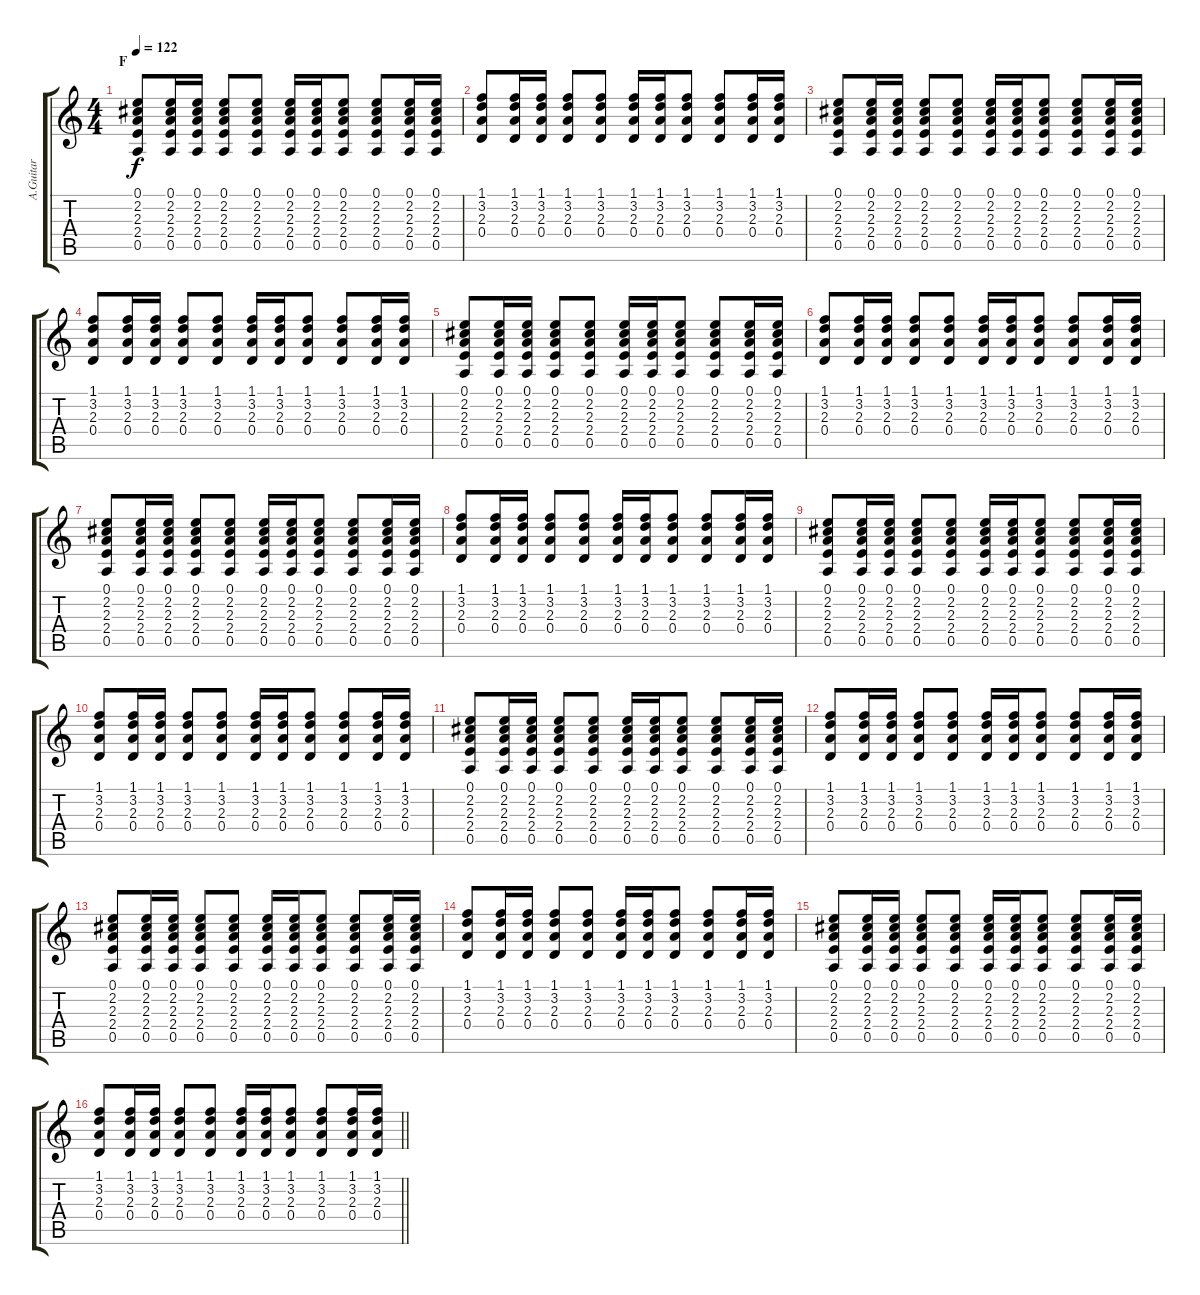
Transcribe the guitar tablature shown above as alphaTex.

\track ("A.Guitar " "A.Guitar ") {instrument acousticguitarsteel}
\staff {score tabs}
\tuning (E4 B3 G3 D3 A2 E2) {hide}
\ts (4 4)
\section ("" "F")
\tempo 122
\clef g2
\ks c
(0.1 2.2 2.3 2.4 0.5).8{dy f} (0.1 2.2 2.3 2.4 0.5).16 (0.1 2.2 2.3 2.4 0.5).16 (0.1 2.2 2.3 2.4 0.5).8 (0.1 2.2 2.3 2.4 0.5).8 (0.1 2.2 2.3 2.4 0.5).16 (0.1 2.2 2.3 2.4 0.5).16 (0.1 2.2 2.3 2.4 0.5).8 (0.1 2.2 2.3 2.4 0.5).8 (0.1 2.2 2.3 2.4 0.5).16 (0.1 2.2 2.3 2.4 0.5).16 |
(1.1 3.2 2.3 0.4).8 (1.1 3.2 2.3 0.4).16 (1.1 3.2 2.3 0.4).16 (1.1 3.2 2.3 0.4).8 (1.1 3.2 2.3 0.4).8 (1.1 3.2 2.3 0.4).16 (1.1 3.2 2.3 0.4).16 (1.1 3.2 2.3 0.4).8 (1.1 3.2 2.3 0.4).8 (1.1 3.2 2.3 0.4).16 (1.1 3.2 2.3 0.4).16 |
(0.1 2.2 2.3 2.4 0.5).8 (0.1 2.2 2.3 2.4 0.5).16 (0.1 2.2 2.3 2.4 0.5).16 (0.1 2.2 2.3 2.4 0.5).8 (0.1 2.2 2.3 2.4 0.5).8 (0.1 2.2 2.3 2.4 0.5).16 (0.1 2.2 2.3 2.4 0.5).16 (0.1 2.2 2.3 2.4 0.5).8 (0.1 2.2 2.3 2.4 0.5).8 (0.1 2.2 2.3 2.4 0.5).16 (0.1 2.2 2.3 2.4 0.5).16 |
(1.1 3.2 2.3 0.4).8 (1.1 3.2 2.3 0.4).16 (1.1 3.2 2.3 0.4).16 (1.1 3.2 2.3 0.4).8 (1.1 3.2 2.3 0.4).8 (1.1 3.2 2.3 0.4).16 (1.1 3.2 2.3 0.4).16 (1.1 3.2 2.3 0.4).8 (1.1 3.2 2.3 0.4).8 (1.1 3.2 2.3 0.4).16 (1.1 3.2 2.3 0.4).16 |
(0.1 2.2 2.3 2.4 0.5).8 (0.1 2.2 2.3 2.4 0.5).16 (0.1 2.2 2.3 2.4 0.5).16 (0.1 2.2 2.3 2.4 0.5).8 (0.1 2.2 2.3 2.4 0.5).8 (0.1 2.2 2.3 2.4 0.5).16 (0.1 2.2 2.3 2.4 0.5).16 (0.1 2.2 2.3 2.4 0.5).8 (0.1 2.2 2.3 2.4 0.5).8 (0.1 2.2 2.3 2.4 0.5).16 (0.1 2.2 2.3 2.4 0.5).16 |
(1.1 3.2 2.3 0.4).8 (1.1 3.2 2.3 0.4).16 (1.1 3.2 2.3 0.4).16 (1.1 3.2 2.3 0.4).8 (1.1 3.2 2.3 0.4).8 (1.1 3.2 2.3 0.4).16 (1.1 3.2 2.3 0.4).16 (1.1 3.2 2.3 0.4).8 (1.1 3.2 2.3 0.4).8 (1.1 3.2 2.3 0.4).16 (1.1 3.2 2.3 0.4).16 |
(0.1 2.2 2.3 2.4 0.5).8 (0.1 2.2 2.3 2.4 0.5).16 (0.1 2.2 2.3 2.4 0.5).16 (0.1 2.2 2.3 2.4 0.5).8 (0.1 2.2 2.3 2.4 0.5).8 (0.1 2.2 2.3 2.4 0.5).16 (0.1 2.2 2.3 2.4 0.5).16 (0.1 2.2 2.3 2.4 0.5).8 (0.1 2.2 2.3 2.4 0.5).8 (0.1 2.2 2.3 2.4 0.5).16 (0.1 2.2 2.3 2.4 0.5).16 |
(1.1 3.2 2.3 0.4).8 (1.1 3.2 2.3 0.4).16 (1.1 3.2 2.3 0.4).16 (1.1 3.2 2.3 0.4).8 (1.1 3.2 2.3 0.4).8 (1.1 3.2 2.3 0.4).16 (1.1 3.2 2.3 0.4).16 (1.1 3.2 2.3 0.4).8 (1.1 3.2 2.3 0.4).8 (1.1 3.2 2.3 0.4).16 (1.1 3.2 2.3 0.4).16 |
(0.1 2.2 2.3 2.4 0.5).8 (0.1 2.2 2.3 2.4 0.5).16 (0.1 2.2 2.3 2.4 0.5).16 (0.1 2.2 2.3 2.4 0.5).8 (0.1 2.2 2.3 2.4 0.5).8 (0.1 2.2 2.3 2.4 0.5).16 (0.1 2.2 2.3 2.4 0.5).16 (0.1 2.2 2.3 2.4 0.5).8 (0.1 2.2 2.3 2.4 0.5).8 (0.1 2.2 2.3 2.4 0.5).16 (0.1 2.2 2.3 2.4 0.5).16 |
(1.1 3.2 2.3 0.4).8 (1.1 3.2 2.3 0.4).16 (1.1 3.2 2.3 0.4).16 (1.1 3.2 2.3 0.4).8 (1.1 3.2 2.3 0.4).8 (1.1 3.2 2.3 0.4).16 (1.1 3.2 2.3 0.4).16 (1.1 3.2 2.3 0.4).8 (1.1 3.2 2.3 0.4).8 (1.1 3.2 2.3 0.4).16 (1.1 3.2 2.3 0.4).16 |
(0.1 2.2 2.3 2.4 0.5).8 (0.1 2.2 2.3 2.4 0.5).16 (0.1 2.2 2.3 2.4 0.5).16 (0.1 2.2 2.3 2.4 0.5).8 (0.1 2.2 2.3 2.4 0.5).8 (0.1 2.2 2.3 2.4 0.5).16 (0.1 2.2 2.3 2.4 0.5).16 (0.1 2.2 2.3 2.4 0.5).8 (0.1 2.2 2.3 2.4 0.5).8 (0.1 2.2 2.3 2.4 0.5).16 (0.1 2.2 2.3 2.4 0.5).16 |
(1.1 3.2 2.3 0.4).8 (1.1 3.2 2.3 0.4).16 (1.1 3.2 2.3 0.4).16 (1.1 3.2 2.3 0.4).8 (1.1 3.2 2.3 0.4).8 (1.1 3.2 2.3 0.4).16 (1.1 3.2 2.3 0.4).16 (1.1 3.2 2.3 0.4).8 (1.1 3.2 2.3 0.4).8 (1.1 3.2 2.3 0.4).16 (1.1 3.2 2.3 0.4).16 |
(0.1 2.2 2.3 2.4 0.5).8 (0.1 2.2 2.3 2.4 0.5).16 (0.1 2.2 2.3 2.4 0.5).16 (0.1 2.2 2.3 2.4 0.5).8 (0.1 2.2 2.3 2.4 0.5).8 (0.1 2.2 2.3 2.4 0.5).16 (0.1 2.2 2.3 2.4 0.5).16 (0.1 2.2 2.3 2.4 0.5).8 (0.1 2.2 2.3 2.4 0.5).8 (0.1 2.2 2.3 2.4 0.5).16 (0.1 2.2 2.3 2.4 0.5).16 |
(1.1 3.2 2.3 0.4).8 (1.1 3.2 2.3 0.4).16 (1.1 3.2 2.3 0.4).16 (1.1 3.2 2.3 0.4).8 (1.1 3.2 2.3 0.4).8 (1.1 3.2 2.3 0.4).16 (1.1 3.2 2.3 0.4).16 (1.1 3.2 2.3 0.4).8 (1.1 3.2 2.3 0.4).8 (1.1 3.2 2.3 0.4).16 (1.1 3.2 2.3 0.4).16 |
(0.1 2.2 2.3 2.4 0.5).8 (0.1 2.2 2.3 2.4 0.5).16 (0.1 2.2 2.3 2.4 0.5).16 (0.1 2.2 2.3 2.4 0.5).8 (0.1 2.2 2.3 2.4 0.5).8 (0.1 2.2 2.3 2.4 0.5).16 (0.1 2.2 2.3 2.4 0.5).16 (0.1 2.2 2.3 2.4 0.5).8 (0.1 2.2 2.3 2.4 0.5).8 (0.1 2.2 2.3 2.4 0.5).16 (0.1 2.2 2.3 2.4 0.5).16 |
\barLineRight lightlight
(1.1 3.2 2.3 0.4).8 (1.1 3.2 2.3 0.4).16 (1.1 3.2 2.3 0.4).16 (1.1 3.2 2.3 0.4).8 (1.1 3.2 2.3 0.4).8 (1.1 3.2 2.3 0.4).16 (1.1 3.2 2.3 0.4).16 (1.1 3.2 2.3 0.4).8 (1.1 3.2 2.3 0.4).8 (1.1 3.2 2.3 0.4).16 (1.1 3.2 2.3 0.4).16
